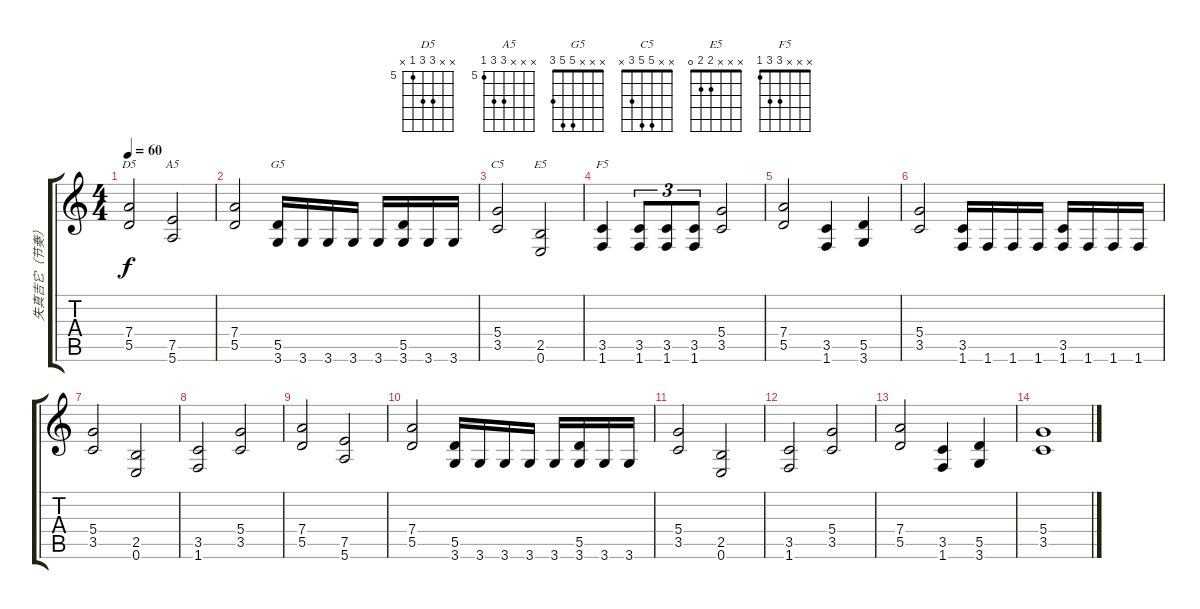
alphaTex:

\track ("失真吉它（节奏）" "失真吉它（节奏）") {instrument overdrivenguitar}
\staff {score tabs}
\tuning (E4 B3 G3 D3 A2 E2) {hide}
\chord ("D5" x x 7 7 5 x) {firstfret 5}
\chord ("A5" x x x 7 7 5) {firstfret 5}
\chord ("G5" x x x 5 5 3)
\chord ("C5" x x 5 5 3 x)
\chord ("E5" x x x 2 2 0)
\chord ("F5" x x x 3 3 1)
\ts (4 4)
\tempo 60
\clef g2
\ks c
(7.4 5.5).2{ch "D5" dy f} (7.5 5.6).2{ch "A5"} |
(7.4 5.5).2 (5.5 3.6).16{ch "G5"} 3.6.16 3.6.16 3.6.16 3.6.16 (5.5 3.6).16 3.6.16 3.6.16 |
(5.4 3.5).2{ch "C5"} (2.5 0.6).2{ch "E5"} |
(3.5 1.6).4{ch "F5"} (3.5 1.6).8{tu (3 2)} (3.5 1.6).8{tu (3 2)} (3.5 1.6).8{tu (3 2)} (5.4 3.5).2 |
(7.4 5.5).2 (3.5 1.6).4 (5.5 3.6).4 |
(5.4 3.5).2 (3.5 1.6).16 1.6.16 1.6.16 1.6.16 (3.5 1.6).16 1.6.16 1.6.16 1.6.16 |
(5.4 3.5).2 (2.5 0.6).2 |
(3.5 1.6).2 (5.4 3.5).2 |
(7.4 5.5).2 (7.5 5.6).2 |
(7.4 5.5).2 (5.5 3.6).16 3.6.16 3.6.16 3.6.16 3.6.16 (5.5 3.6).16 3.6.16 3.6.16 |
(5.4 3.5).2 (2.5 0.6).2 |
(3.5 1.6).2 (5.4 3.5).2 |
(7.4 5.5).2 (3.5 1.6).4 (5.5 3.6).4 |
(5.4 3.5).1
